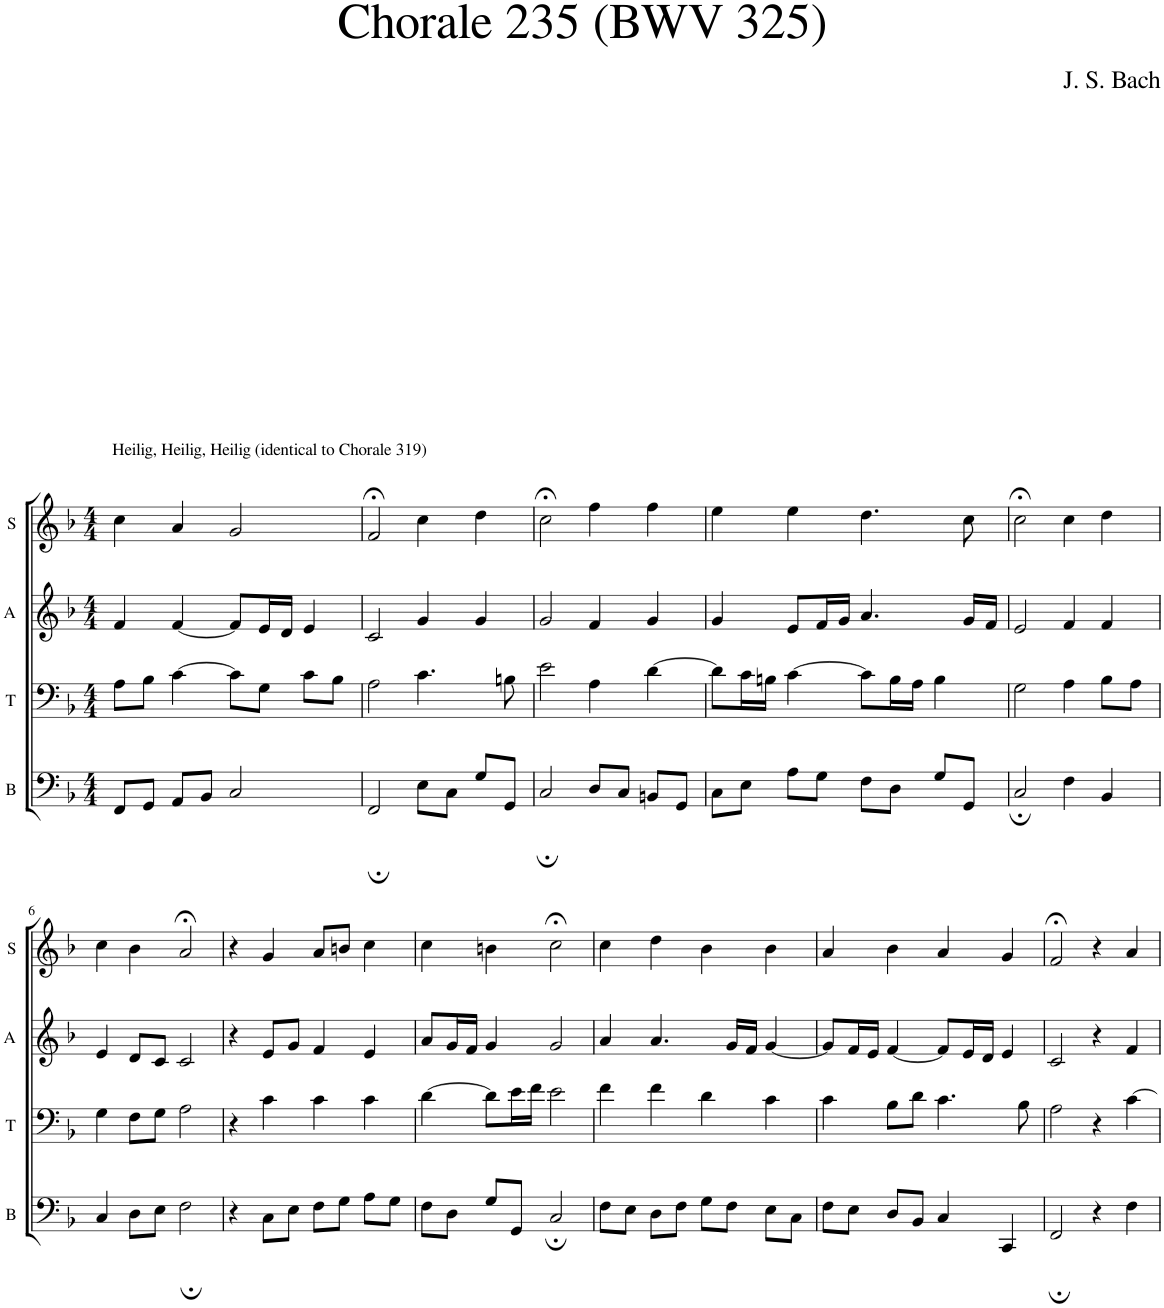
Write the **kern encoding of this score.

**kern	**kern	**kern	**kern
*part4	*part3	*part2	*part1
*staff4	*staff3	*staff2	*staff1
*I"B	*I"T	*I"A	*I"S
*I'B	*I'T	*I'A	*I'S
*clefF4	*clefF4	*clefG2	*clefG2
*k[b-]	*k[b-]	*k[b-]	*k[b-]
*M4/4	*M4/4	*M4/4	*M4/4
=1	=1	=1	=1
!	!	!	!LO:TX:a:t=Heilig, Heilig, Heilig (identical to Chorale 319)
8FF/L	8A\L	4f/	4cc\
8GG/J	8B-\J	.	.
8AA/L	[4c\	[4f/	4a/
8BB-/J	.	.	.
2C/	8c\L]	8f/L]	2g/
.	8G\J	16e/L	.
.	.	16d/JJ	.
.	8c\L	4e/	.
.	8B-\J	.	.
=2	=2	=2	=2
2FF;/	2A\	2c/	2f;</
8E\L	4.c\	4g/	4cc\
8C\J	.	.	.
8G/L	.	4g/	4dd\
8GG/J	8Bn\	.	.
=3	=3	=3	=3
2C;/	2e\	2g/	2cc;<\
8D/L	4A\	4f/	4ff\
8C/J	.	.	.
8BBn/L	[4d\	4g/	4ff\
8GG/J	.	.	.
=4	=4	=4	=4
8C\L	8d\L]	4g/	4ee\
8E\J	16c\L	.	.
.	16Bn\JJ	.	.
8A\L	[4c\	8e/L	4ee\
8G\J	.	16f/L	.
.	.	16g/JJ	.
8F\L	8c\L]	4.a/	4.dd\
8D\J	16B\L	.	.
.	16A\JJ	.	.
8G/L	4B\	.	.
8GG/J	.	16g/LL	8cc\
.	.	16f/JJ	.
=5	=5	=5	=5
2C;/	2G\	2e/	2cc;<\
4F\	4A\	4f/	4cc\
4BB-/	8B-\L	4f/	4dd\
.	8A\J	.	.
!!LO:LB:g=z
=6	=6	=6	=6
4C/	4G\	4e/	4cc\
8D\L	8F\L	8d/L	4b-\
8E\J	8G\J	8c/J	.
2F;\	2A\	2c/	2a;</
=7	=7	=7	=7
4r	4r	4r	4r
8C\L	4c\	8e/L	4g/
8E\J	.	8g/J	.
8F\L	4c\	4f/	8a/L
8G\J	.	.	8bn/J
8A\L	4c\	4e/	4cc\
8G\J	.	.	.
=8	=8	=8	=8
8F\L	[4d\	8a/L	4cc\
8D\J	.	16g/L	.
.	.	16f/JJ	.
8G/L	8d\L]	4g/	4bn\
8GG/J	16e\L	.	.
.	16f\JJ	.	.
2C;/	2e\	2g/	2cc;<\
=9	=9	=9	=9
8F\L	4f\	4a/	4cc\
8E\J	.	.	.
8D\L	4f\	4.a/	4dd\
8F\J	.	.	.
8G\L	4d\	.	4b-\
8F\J	.	16g/LL	.
.	.	16f/JJ	.
8E\L	4c\	[4g/	4b-\
8C\J	.	.	.
=10	=10	=10	=10
8F\L	4c\	8g/L]	4a/
8E\J	.	16f/L	.
.	.	16e/JJ	.
8D/L	8B-\L	[4f/	4b-\
8BB-/J	8d\J	.	.
4C/	4.c\	8f/L]	4a/
.	.	16e/L	.
.	.	16d/JJ	.
4CC/	.	4e/	4g/
.	8B-\	.	.
=11	=11	=11	=11
2FF;/	2A\	2c/	2f;</
4r	4r	4r	4r
4F\	[4c\	4f/	4a/
=	=	=	=
*-	*-	*-	*-
